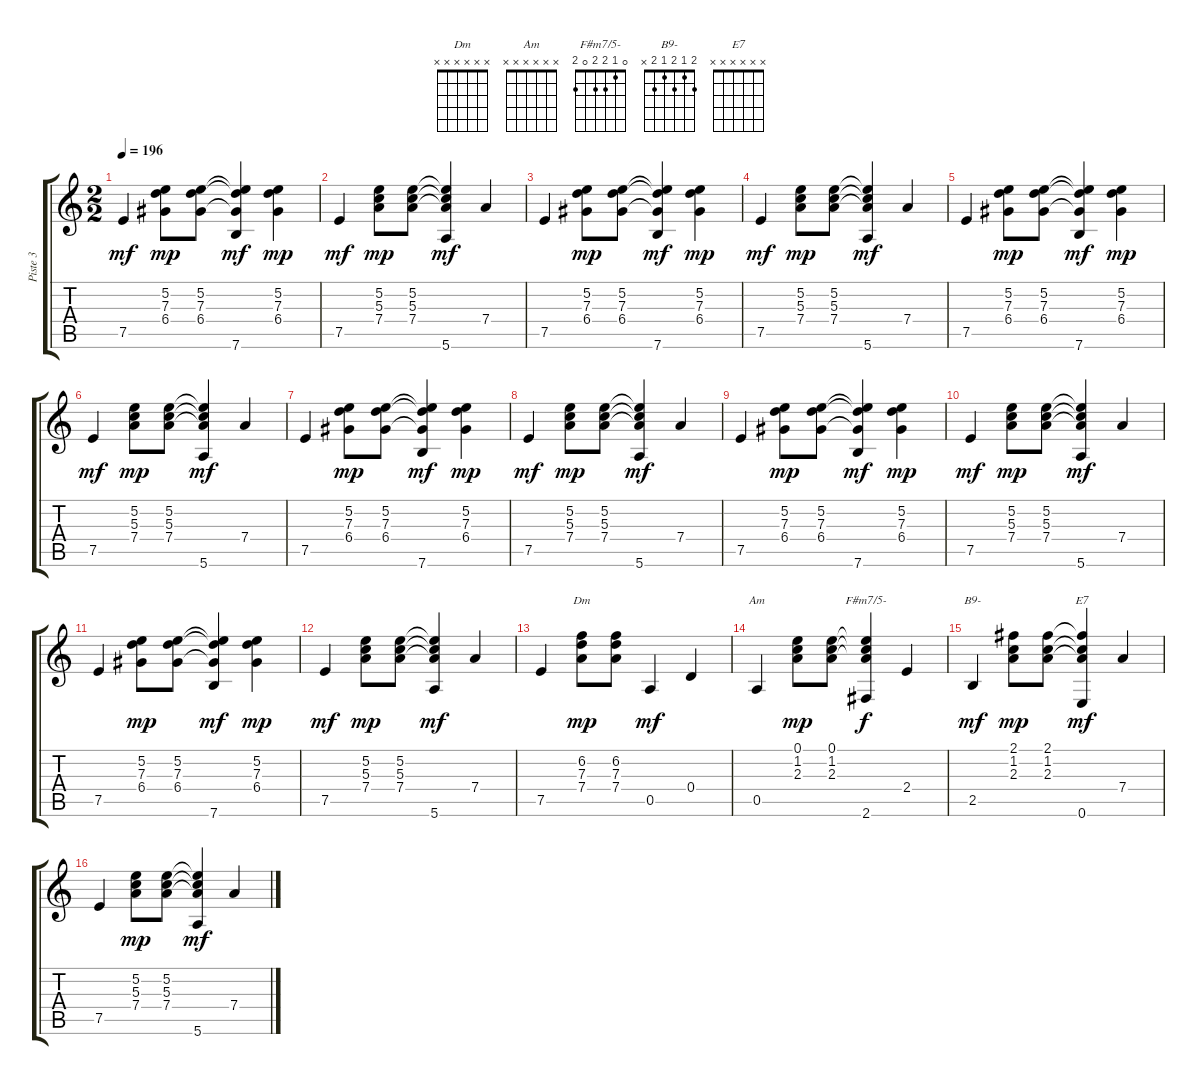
\track ("Piste 3" "Piste 3") {instrument acousticguitarnylon}
\staff {score tabs}
\tuning (E4 B3 G3 D3 A2 E2) {hide}
\chord ("Dm" x x x x x x) {firstfret 0}
\chord ("Am" x x x x x x) {firstfret 0}
\chord ("F#m7/5-" 0 1 2 2 0 2)
\chord ("B9-" 2 1 2 1 2 x)
\chord ("E7" x x x x x x) {firstfret 0}
\ts (2 2)
\tempo 196
\clef g2
\ks c
7.5.4{dy mf} (5.2 7.3 6.4).8{dy mp} (5.2 7.3 6.4).8 (5.2{t} 7.3{t} 6.4{t} 7.6).4{dy mf} (5.2 7.3 6.4).4{dy mp} |
7.5.4{dy mf} (5.2 5.3 7.4).8{dy mp} (5.2 5.3 7.4).8 (5.2{t} 5.3{t} 7.4{t} 5.6).4{dy mf} 7.4.4 |
7.5.4 (5.2 7.3 6.4).8{dy mp} (5.2 7.3 6.4).8 (5.2{t} 7.3{t} 6.4{t} 7.6).4{dy mf} (5.2 7.3 6.4).4{dy mp} |
7.5.4{dy mf} (5.2 5.3 7.4).8{dy mp} (5.2 5.3 7.4).8 (5.2{t} 5.3{t} 7.4{t} 5.6).4{dy mf} 7.4.4 |
7.5.4 (5.2 7.3 6.4).8{dy mp} (5.2 7.3 6.4).8 (5.2{t} 7.3{t} 6.4{t} 7.6).4{dy mf} (5.2 7.3 6.4).4{dy mp} |
7.5.4{dy mf} (5.2 5.3 7.4).8{dy mp} (5.2 5.3 7.4).8 (5.2{t} 5.3{t} 7.4{t} 5.6).4{dy mf} 7.4.4 |
7.5.4 (5.2 7.3 6.4).8{dy mp} (5.2 7.3 6.4).8 (5.2{t} 7.3{t} 6.4{t} 7.6).4{dy mf} (5.2 7.3 6.4).4{dy mp} |
7.5.4{dy mf} (5.2 5.3 7.4).8{dy mp} (5.2 5.3 7.4).8 (5.2{t} 5.3{t} 7.4{t} 5.6).4{dy mf} 7.4.4 |
7.5.4 (5.2 7.3 6.4).8{dy mp} (5.2 7.3 6.4).8 (5.2{t} 7.3{t} 6.4{t} 7.6).4{dy mf} (5.2 7.3 6.4).4{dy mp} |
7.5.4{dy mf} (5.2 5.3 7.4).8{dy mp} (5.2 5.3 7.4).8 (5.2{t} 5.3{t} 7.4{t} 5.6).4{dy mf} 7.4.4 |
7.5.4 (5.2 7.3 6.4).8{dy mp} (5.2 7.3 6.4).8 (5.2{t} 7.3{t} 6.4{t} 7.6).4{dy mf} (5.2 7.3 6.4).4{dy mp} |
7.5.4{dy mf} (5.2 5.3 7.4).8{dy mp} (5.2 5.3 7.4).8 (5.2{t} 5.3{t} 7.4{t} 5.6).4{dy mf} 7.4.4 |
7.5.4 (6.2 7.3 7.4).8{ch "Dm" dy mp} (6.2 7.3 7.4).8 0.5.4{dy mf} 0.4.4 |
0.5.4{ch "Am"} (0.1 1.2 2.3).8{dy mp} (0.1 1.2 2.3).8 (0.1{t} 1.2{t} 2.3{t} 2.6).4{ch "F#m7/5-" dy f} 2.4.4 |
2.5.4{ch "B9-" dy mf} (2.1 1.2 2.3).8{dy mp} (2.1 1.2 2.3).8 (2.1{t} 1.2{t} 2.3{t} 0.6).4{ch "E7" dy mf} 7.4.4 |
7.5.4 (5.2 5.3 7.4).8{dy mp} (5.2 5.3 7.4).8 (5.2{t} 5.3{t} 7.4{t} 5.6).4{dy mf} 7.4.4
